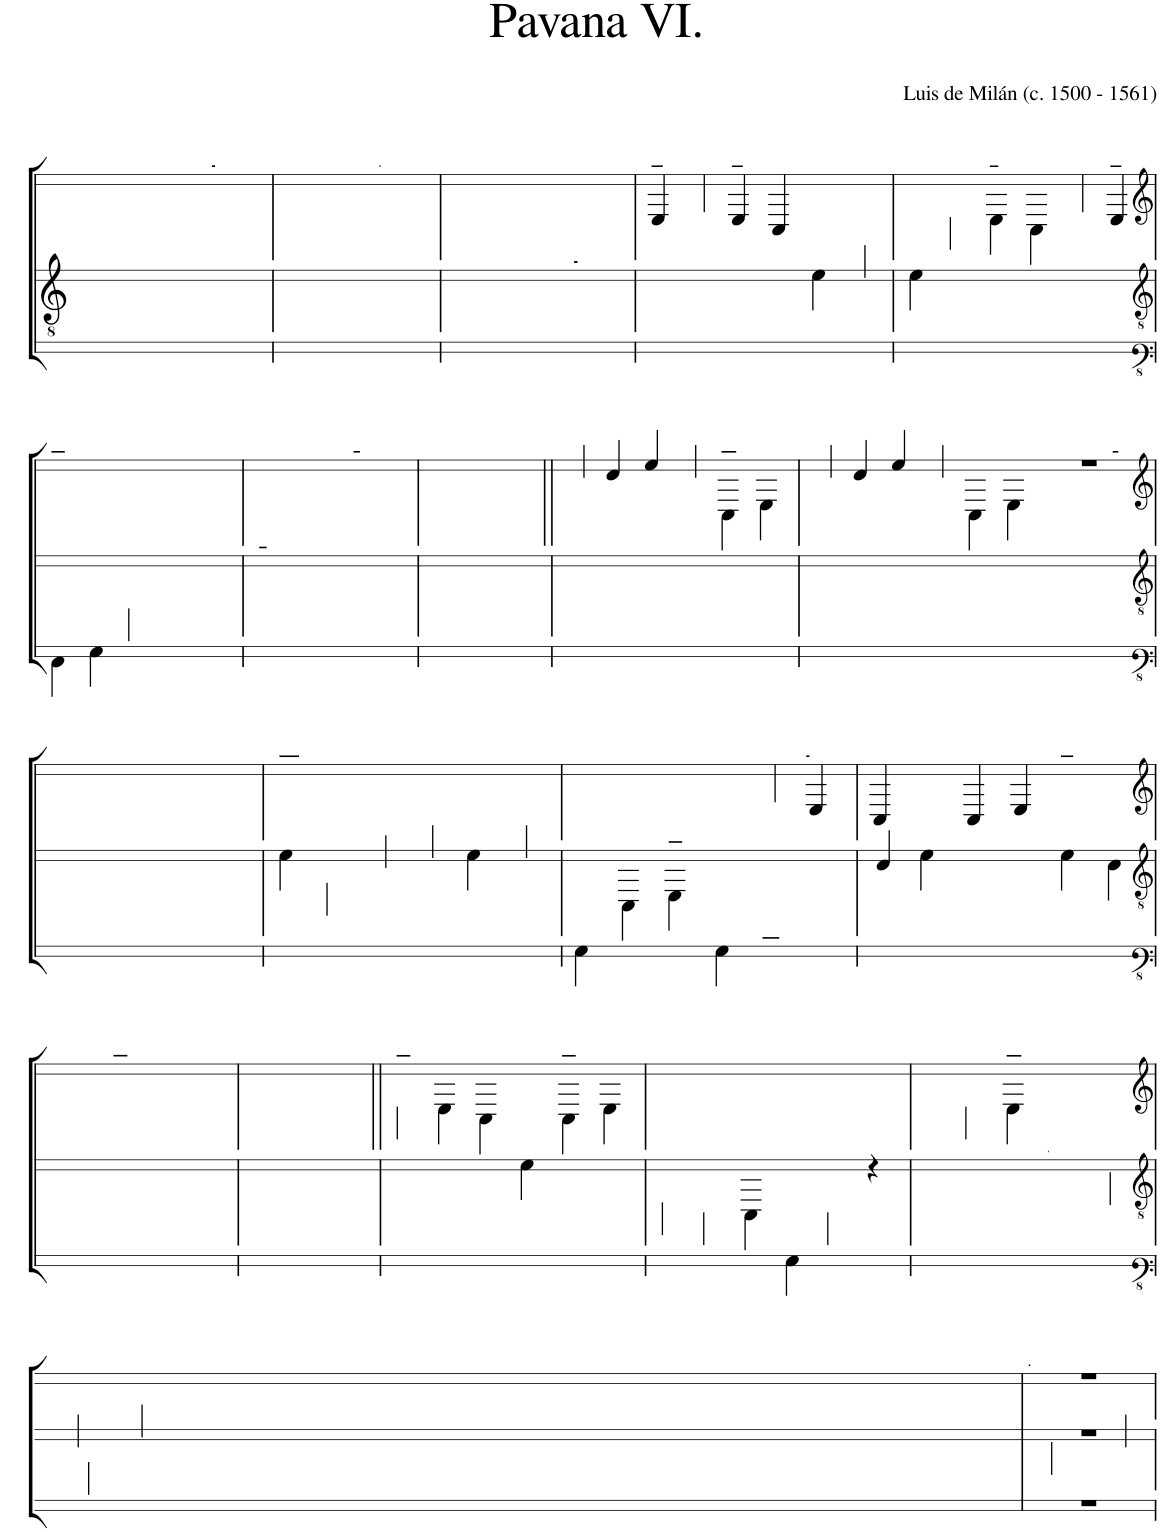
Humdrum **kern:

**kern	**kern	**kern
*part3	*part2	*part1
*staff3	*staff2	*staff1
*I"Harp	*I"Harp	*I"Harp
*I'Hp	*I'Hp	*I'Hp
*stria2	*stria2	*stria2
*clefFv4	*clefGv2	*clefG2
*k[]	*k[]	*k[]
*M3/2	*M3/2	*M3/2
=1	=1	=1
*	*^	*
1ryy	2e	2E	2e 2b
.	2e	2E	2e 2b
2EE	2ryy	2ryy	2B 2e 2cc
=2	=2	=2	=2
1ryy	1.ryy	1E 1e	1e 1b
2EE	.	2ryy	2B 2e 2cc
=3	=3	=3	=3
1.ryy	2e	2BB	2e 2b
.	2e	2D	2g
.	2d	2ryy	2e
=4	=4	=4	=4
1.GG	1e	1G	4d/
.	.	.	4e/
.	.	.	4d/
.	.	.	4B/
.	4e\	2ryy	4ryy
.	4d/	.	4ryy
=5	=5	=5	=5
*	*	*	*^
1GG	4e\	1ryy	2g	4ryy
.	4ryy	.	.	4e\
.	2ryy	.	2g	4d\
.	.	.	.	4B\
2ryy	2ryy	2E 2B	4e/	2ryy
.	.	.	4d/	.
*	*	*	*v	*v
!!LO:LB:g=z
=6	=6	=6	=6
*clefFv4	*clefGv2	*	*clefG2
4EE\	1E 1c	2ryy	1B
4GG\	.	.	.
1ryy	.	4C\	.
.	.	4ryy	.
.	2B 2e	2E	2ryy
=7	=7	=7	=7
2ryy	1.ryy	1G 1e	1e
1GG	.	.	.
.	.	2ryy	2d
=8	=8	=8	=8
1.ryy	1.B 1.e	1.E	1.e
=9||	=9||	=9||	=9||
*	*	*	*^
1.ryy	1.ryy	2G	1e	4b/
.	.	.	.	4cc/
.	.	1ryy	.	4ee/
.	.	.	.	4b/
.	.	.	4B\	2cc
.	.	.	4d\	.
=10	=10	=10	=10	=10
1.ryy	1.ryy	2G	1e	4b/
.	.	.	.	4cc/
.	.	1.ryy	.	4ee/
.	.	.	.	4b/
.	.	.	4B\	2cc
.	.	.	4d\	.
1.ryy	1.ryy	.	1.r	1.ryy
.	.	1ryy	.	.
*	*	*	*v	*v
!!LO:LB:g=z
=11	=11	=11	=11
*clefFv4	*clefGv2	*	*clefG2
1.ryy	2e	1E	2e 2b
.	2c	.	2g
.	2B	2ryy	2e
*	*v	*v	*
=12	=12	=12
1.GG	4e\	1.d
.	4G\	.
.	4B/	.
.	4d/	.
.	4e\	.
.	4d/	.
=13	=13	=13
*	*^	*
4GG\	2e	4ryy	2g
4ryy	.	4BB\	.
4ryy	2e	4D\	2g
4GG\	.	4ryy	.
2ryy	2B	2BB	4e/
.	.	.	4d/
=14	=14	=14	=14
*	*	*	*^
1EE	4c/	1E	4B/	2ryy
.	4e\	.	4ryy	.
.	2ryy	.	2ryy	4B/
.	.	.	.	4d/
2ryy	4e\	2E	4ryy	2e
.	4c\	.	4ryy	.
*	*v	*v	*	*
!!LO:LB:g=z	!!
=15	=15	=15	=15
*clefFv4	*clefGv2	*clefG2	*
2ryy	2B	2ee	1e
1GG	1G	1ee	.
.	.	.	2d
*	*	*v	*v
=16	=16	=16
1.ryy	1.E 1.B 1.e	1.e
=17||	=17||	=17||
*	*	*^
1.ryy	4ryy	1b	4e\
.	4ryy	.	4d\
.	4ryy	.	4B\
.	4e\	.	4ryy
.	4ryy	2cc	4B\
.	4ryy	.	4d\
=18	=18	=18	=18
4ryy	4E\	1b	1e
4ryy	4C\	.	.
4ryy	4BB\	.	.
4GG\	4ryy	.	.
2ryy	4C\	2cc	2e
.	4r	.	.
=19	=19	=19	=19
*	*^	*	*
4ryy	2E	4ryy	2b	4ryy
*	*v	*v	*	*
4ryy	.	.	4e\
2GG	4ryy	2g	4d\
.	2e	.	4ryy
2ryy	.	2e	2ryy
*	*^	*	*
.	4d\	[4BB	.	.
*	*v	*v	*	*
*	*	*v	*v
!!LO:LB:g=z
=20	=20	=20
*clefFv4	*clefGv2	*clefG2
1.GG	4B/	1.d
.	4BB]	.
.	4G\	.
.	4d/	.
.	2%15ryy	.
2%15ryy	.	2%15ryy
.	1.r	.
1.r	.	1.r
.	4d\	.
.	4B/	.
=	=	=
*-	*-	*-
